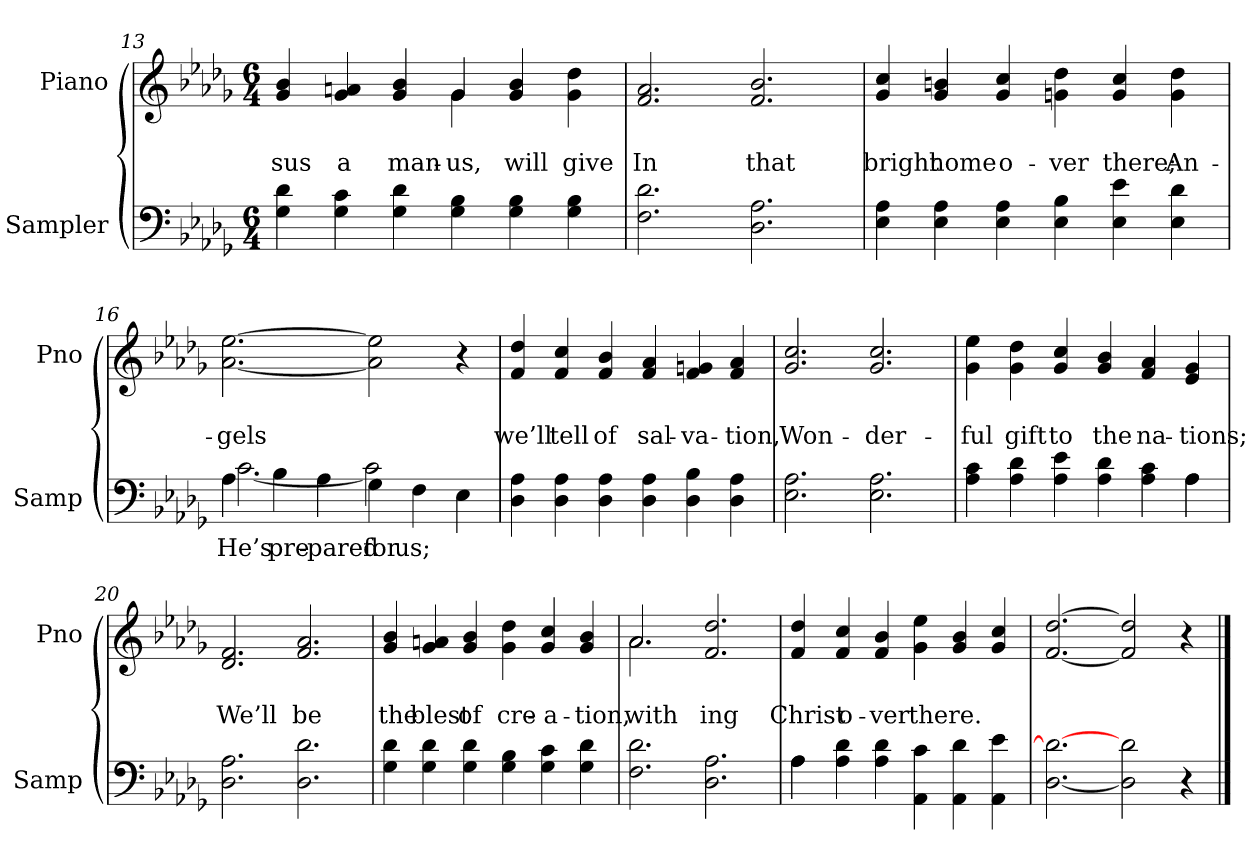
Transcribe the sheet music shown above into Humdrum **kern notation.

**kern	**text	**kern	**text	**text
*part2	*part2	*part1	*part1	*part1
*staff2	*staff2	*staff1	*staff1	*staff1
*I"Sampler	*	*I"Piano	*	*
*I'Samp	*	*I'Pno	*	*
*clefF4	*	*clefG2	*	*
*k[b-e-a-d-g-]	*	*k[b-e-a-d-g-]	*	*
*D-:	*	*D-:	*	*
*M6/4	*	*M6/4	*	*
=13	=13	=13	=13	=13
*	*	*^	*	*
4G- 4d-	.	4g- 4b-	2.ryy	.	-sus
4G- 4c	.	4g- 4an	.	.	a
4G- 4d-	.	4g- 4b-	.	.	man-
4G- 4B-	.	4g-/	4g-	.	us,
4G- 4B-	.	4g- 4b-	2ryy	.	will
4G- 4B-	.	4g- 4dd-	.	.	give
*	*	*v	*v	*	*
=14	=14	=14	=14	=14
2.F 2.d-	.	2.f 2.a-	.	In
2.D- 2.A-	.	2.f 2.b-	.	that
=15	=15	=15	=15	=15
4E- 4A-	.	4g- 4cc	.	bright
4E- 4A-	.	4g- 4bn	.	home
4E- 4A-	.	4g- 4cc	.	o-
4E- 4B-	.	4gn 4dd-	.	-ver
4E- 4e-	.	4g 4cc	.	there;
4E- 4d-	.	4g 4dd-	.	An-
=16	=16	=16	=16	=16
*^	*	*	*	*
4A-\	[2.c	He’s	[2.a- [2.ee-	.	-gels
4B-\	.	pre-	.	.	.
4A-\	.	-pared	.	.	.
4G-\	2c]	for	2a-] 2ee-]	.	.
4F\	.	us;	.	.	.
4E-	4ryy	.	4r	.	.
*v	*v	*	*	*	*
=17	=17	=17	=17	=17
4D- 4A-	.	4f 4dd-	.	we’ll
4D- 4A-	.	4f 4cc	.	tell
4D- 4A-	.	4f 4b-	.	of
4D- 4A-	.	4f 4a-	.	sal-
4D- 4B-	.	4f 4gn	.	-va-
4D- 4A-	.	4f 4a-	.	-tion,
=18	=18	=18	=18	=18
2.E- 2.A-	.	2.g- 2.cc	.	Won-
2.E- 2.A-	.	2.g- 2.cc	.	-der-
=19	=19	=19	=19	=19
*^	*	*	*	*
4A- 4c	4ryy	.	4g- 4ee-	.	-ful
*v	*v	*	*	*	*
4A- 4d-	.	4g- 4dd-	.	gift
4A- 4e-	.	4g- 4cc	.	to
4A- 4d-	.	4g- 4b-	.	the
4A- 4c	.	4f 4a-	.	na-
*^	*	*	*	*
4A-\	4A-	.	4e- 4g-	.	-tions;
*v	*v	*	*	*	*
=20	=20	=20	=20	=20
2.D- 2.A-	.	2.d- 2.f	.	We’ll
2.D- 2.d-	.	2.f 2.a-	.	be
=21	=21	=21	=21	=21
4G- 4d-	.	4g- 4b-	.	the
4G- 4d-	.	4g- 4an	.	blest
4G- 4d-	.	4g- 4b-	.	of
4G- 4B-	.	4g- 4dd-	.	cre-
4G- 4c	.	4g- 4cc	.	-a-
4G- 4d-	.	4g- 4b-	.	-tion,
=22	=22	=22	=22	=22
*	*	*^	*	*
2.F 2.d-	.	2.a-/	2.a-	.	with
2.D- 2.A-	.	2.f 2.dd-	2.ryy	.	-ing
*	*	*v	*v	*	*
=23	=23	=23	=23	=23
*^	*	*	*	*
4A-\	4A-	.	4f 4dd-	.	Christ
4A- 4d-	1ryy	.	4f 4cc	.	o-
4A- 4d-	.	.	4f 4b-	.	-ver
4AA- 4c	.	.	4g- 4ee-	.	there.
4AA- 4d-	.	.	4g- 4b-	.	.
4AA- 4e-	4ryy	.	4g- 4cc	.	.
*v	*v	*	*	*	*
=24	=24	=24	=24	=24
[2.D- 2.d-_	.	[2.f [2.dd-	.	.
2D-] 2d-	.	2f] 2dd-]	.	.
4r	.	4r	.	.
==	==	==	==	==
*-	*-	*-	*-	*-
